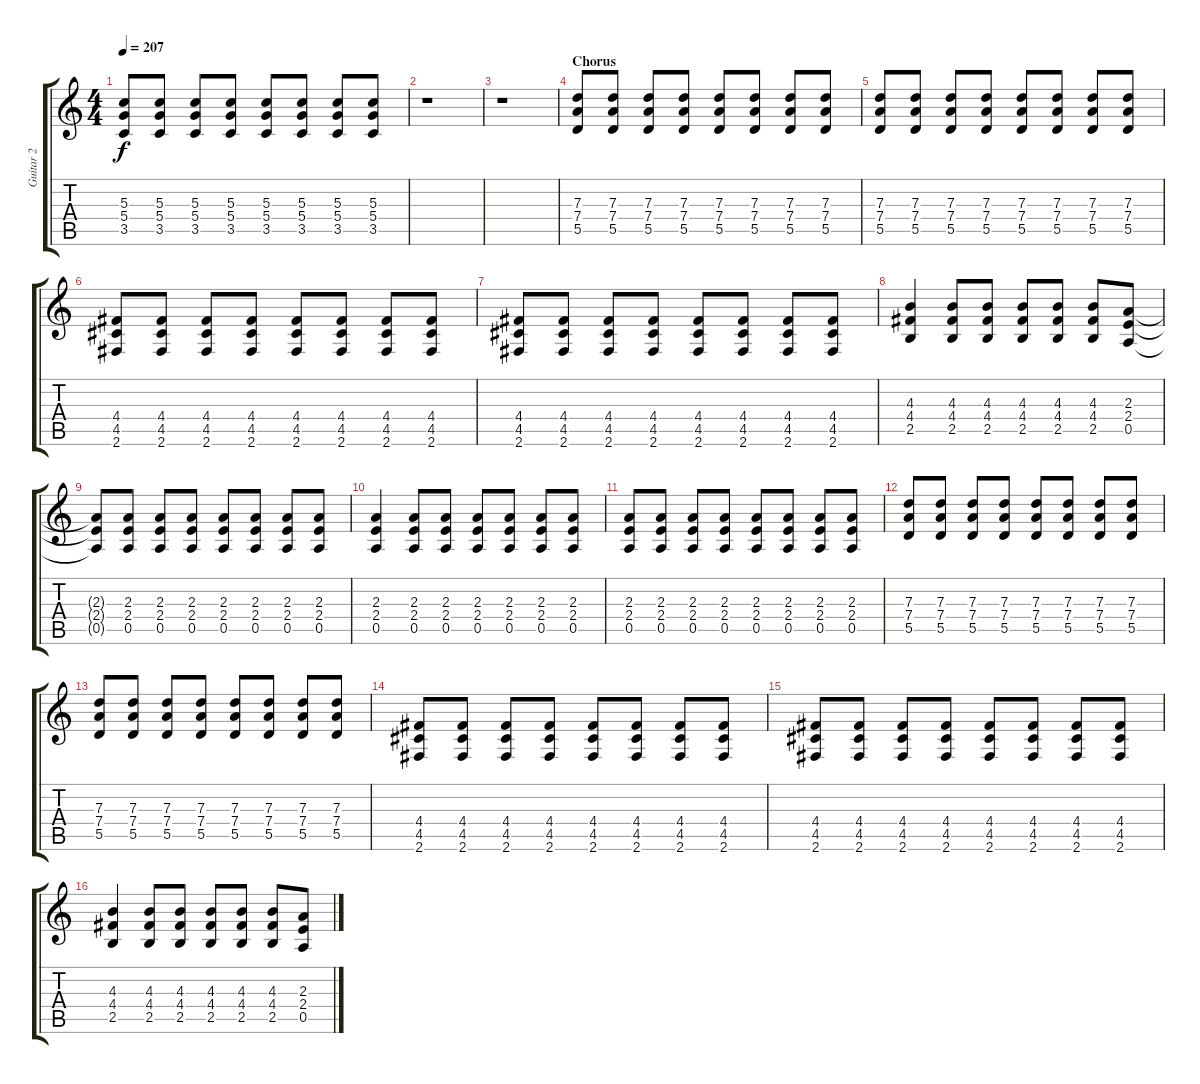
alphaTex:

\track ("Guitar 2" "Guitar 2") {instrument overdrivenguitar}
\staff {score tabs}
\tuning (E4 B3 G3 D3 A2 E2) {hide}
\ts (4 4)
\tempo 207
\clef g2
\ks c
(5.3 5.4 3.5).8{dy f} (5.3 5.4 3.5).8 (5.3 5.4 3.5).8 (5.3 5.4 3.5).8 (5.3 5.4 3.5).8 (5.3 5.4 3.5).8 (5.3 5.4 3.5).8 (5.3 5.4 3.5).8 |
r.1 |
r.1 |
\section ("" "Chorus")
(7.3 7.4 5.5).8 (7.3 7.4 5.5).8 (7.3 7.4 5.5).8 (7.3 7.4 5.5).8 (7.3 7.4 5.5).8 (7.3 7.4 5.5).8 (7.3 7.4 5.5).8 (7.3 7.4 5.5).8 |
(7.3 7.4 5.5).8 (7.3 7.4 5.5).8 (7.3 7.4 5.5).8 (7.3 7.4 5.5).8 (7.3 7.4 5.5).8 (7.3 7.4 5.5).8 (7.3 7.4 5.5).8 (7.3 7.4 5.5).8 |
(4.4 4.5 2.6).8 (4.4 4.5 2.6).8 (4.4 4.5 2.6).8 (4.4 4.5 2.6).8 (4.4 4.5 2.6).8 (4.4 4.5 2.6).8 (4.4 4.5 2.6).8 (4.4 4.5 2.6).8 |
(4.4 4.5 2.6).8 (4.4 4.5 2.6).8 (4.4 4.5 2.6).8 (4.4 4.5 2.6).8 (4.4 4.5 2.6).8 (4.4 4.5 2.6).8 (4.4 4.5 2.6).8 (4.4 4.5 2.6).8 |
(4.3 4.4 2.5).4 (4.3 4.4 2.5).8 (4.3 4.4 2.5).8 (4.3 4.4 2.5).8 (4.3 4.4 2.5).8 (4.3 4.4 2.5).8 (2.3 2.4 0.5).8 |
(2.3{t} 2.4{t} 0.5{t}).8 (2.3 2.4 0.5).8 (2.3 2.4 0.5).8 (2.3 2.4 0.5).8 (2.3 2.4 0.5).8 (2.3 2.4 0.5).8 (2.3 2.4 0.5).8 (2.3 2.4 0.5).8 |
(2.3 2.4 0.5).4 (2.3 2.4 0.5).8 (2.3 2.4 0.5).8 (2.3 2.4 0.5).8 (2.3 2.4 0.5).8 (2.3 2.4 0.5).8 (2.3 2.4 0.5).8 |
(2.3 2.4 0.5).8 (2.3 2.4 0.5).8 (2.3 2.4 0.5).8 (2.3 2.4 0.5).8 (2.3 2.4 0.5).8 (2.3 2.4 0.5).8 (2.3 2.4 0.5).8 (2.3 2.4 0.5).8 |
(7.3 7.4 5.5).8 (7.3 7.4 5.5).8 (7.3 7.4 5.5).8 (7.3 7.4 5.5).8 (7.3 7.4 5.5).8 (7.3 7.4 5.5).8 (7.3 7.4 5.5).8 (7.3 7.4 5.5).8 |
(7.3 7.4 5.5).8 (7.3 7.4 5.5).8 (7.3 7.4 5.5).8 (7.3 7.4 5.5).8 (7.3 7.4 5.5).8 (7.3 7.4 5.5).8 (7.3 7.4 5.5).8 (7.3 7.4 5.5).8 |
(4.4 4.5 2.6).8 (4.4 4.5 2.6).8 (4.4 4.5 2.6).8 (4.4 4.5 2.6).8 (4.4 4.5 2.6).8 (4.4 4.5 2.6).8 (4.4 4.5 2.6).8 (4.4 4.5 2.6).8 |
(4.4 4.5 2.6).8 (4.4 4.5 2.6).8 (4.4 4.5 2.6).8 (4.4 4.5 2.6).8 (4.4 4.5 2.6).8 (4.4 4.5 2.6).8 (4.4 4.5 2.6).8 (4.4 4.5 2.6).8 |
(4.3 4.4 2.5).4 (4.3 4.4 2.5).8 (4.3 4.4 2.5).8 (4.3 4.4 2.5).8 (4.3 4.4 2.5).8 (4.3 4.4 2.5).8 (2.3 2.4 0.5).8
